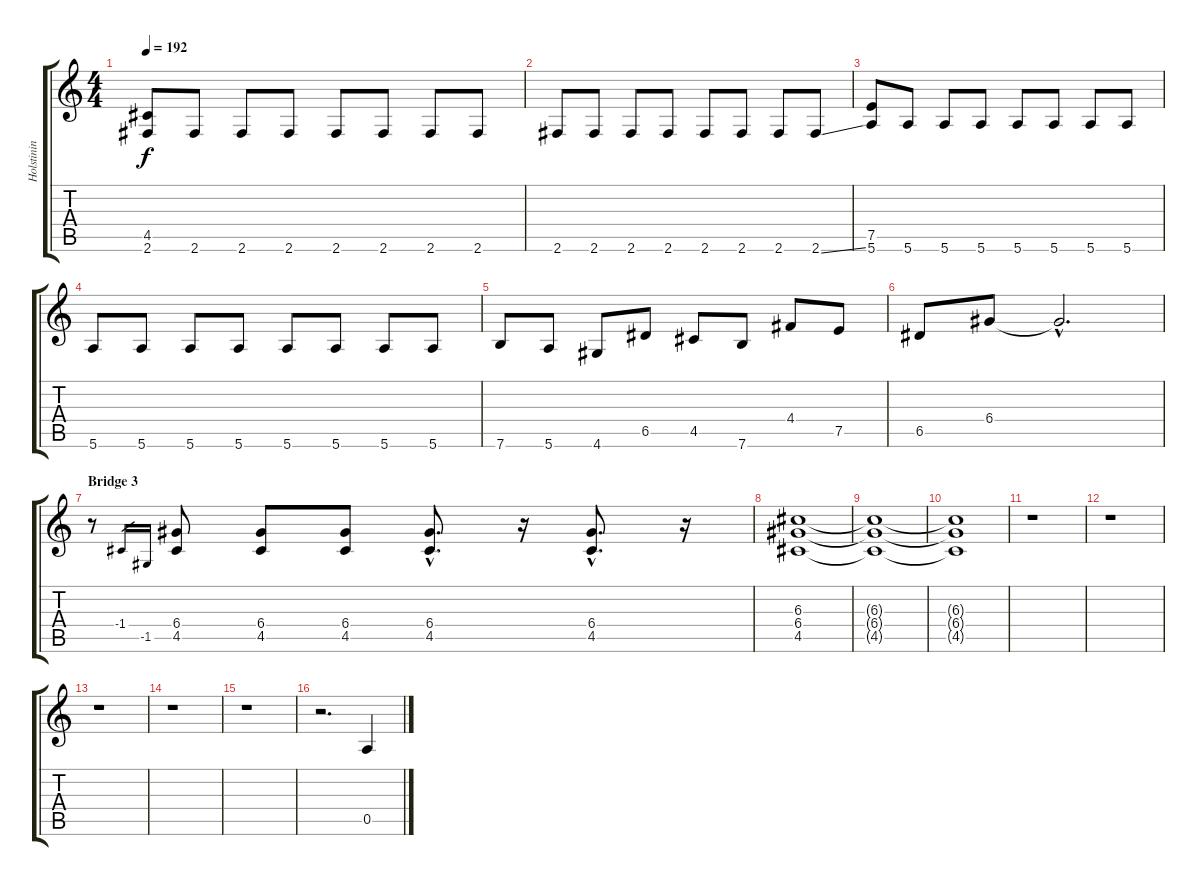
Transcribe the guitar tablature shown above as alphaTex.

\track ("Holstinin 2" "Holstinin ") {instrument overdrivenguitar}
\staff {score tabs}
\tuning (E4 B3 G3 D3 A2 E2) {hide}
\ts (4 4)
\tempo 192
\clef g2
\ks c
(4.5 2.6).8{dy f} 2.6.8 2.6.8 2.6.8 2.6.8 2.6.8 2.6.8 2.6.8 |
2.6.8 2.6.8 2.6.8 2.6.8 2.6.8 2.6.8 2.6.8 2.6{ss}.8 |
(7.5 5.6).8 5.6.8 5.6.8 5.6.8 5.6.8 5.6.8 5.6.8 5.6.8 |
5.6.8 5.6.8 5.6.8 5.6.8 5.6.8 5.6.8 5.6.8 5.6.8 |
7.6.8 5.6.8 4.6.8 6.5.8 4.5.8 7.6.8 4.4.8 7.5.8 |
6.5.8 6.4.8 6.4{hac t}.2{d} |
\section ("" "Bridge 3")
r.8 -1.4.16{gr} -1.5.16{gr} (6.4 4.5).8 (6.4 4.5).8 (6.4 4.5).8 (6.4{hac} 4.5{hac}).8{d} r.16 (6.4{hac} 4.5{hac}).8{d} r.16 |
(6.3 6.4 4.5).1 |
(6.3{t} 6.4{t} 4.5{t}).1{volume 0} |
(6.3{t} 6.4{t} 4.5{t}).1 |
r.1 |
r.1 |
r.1 |
r.1 |
r.1 |
r.2{d volume 12} 0.5{ss}.4
